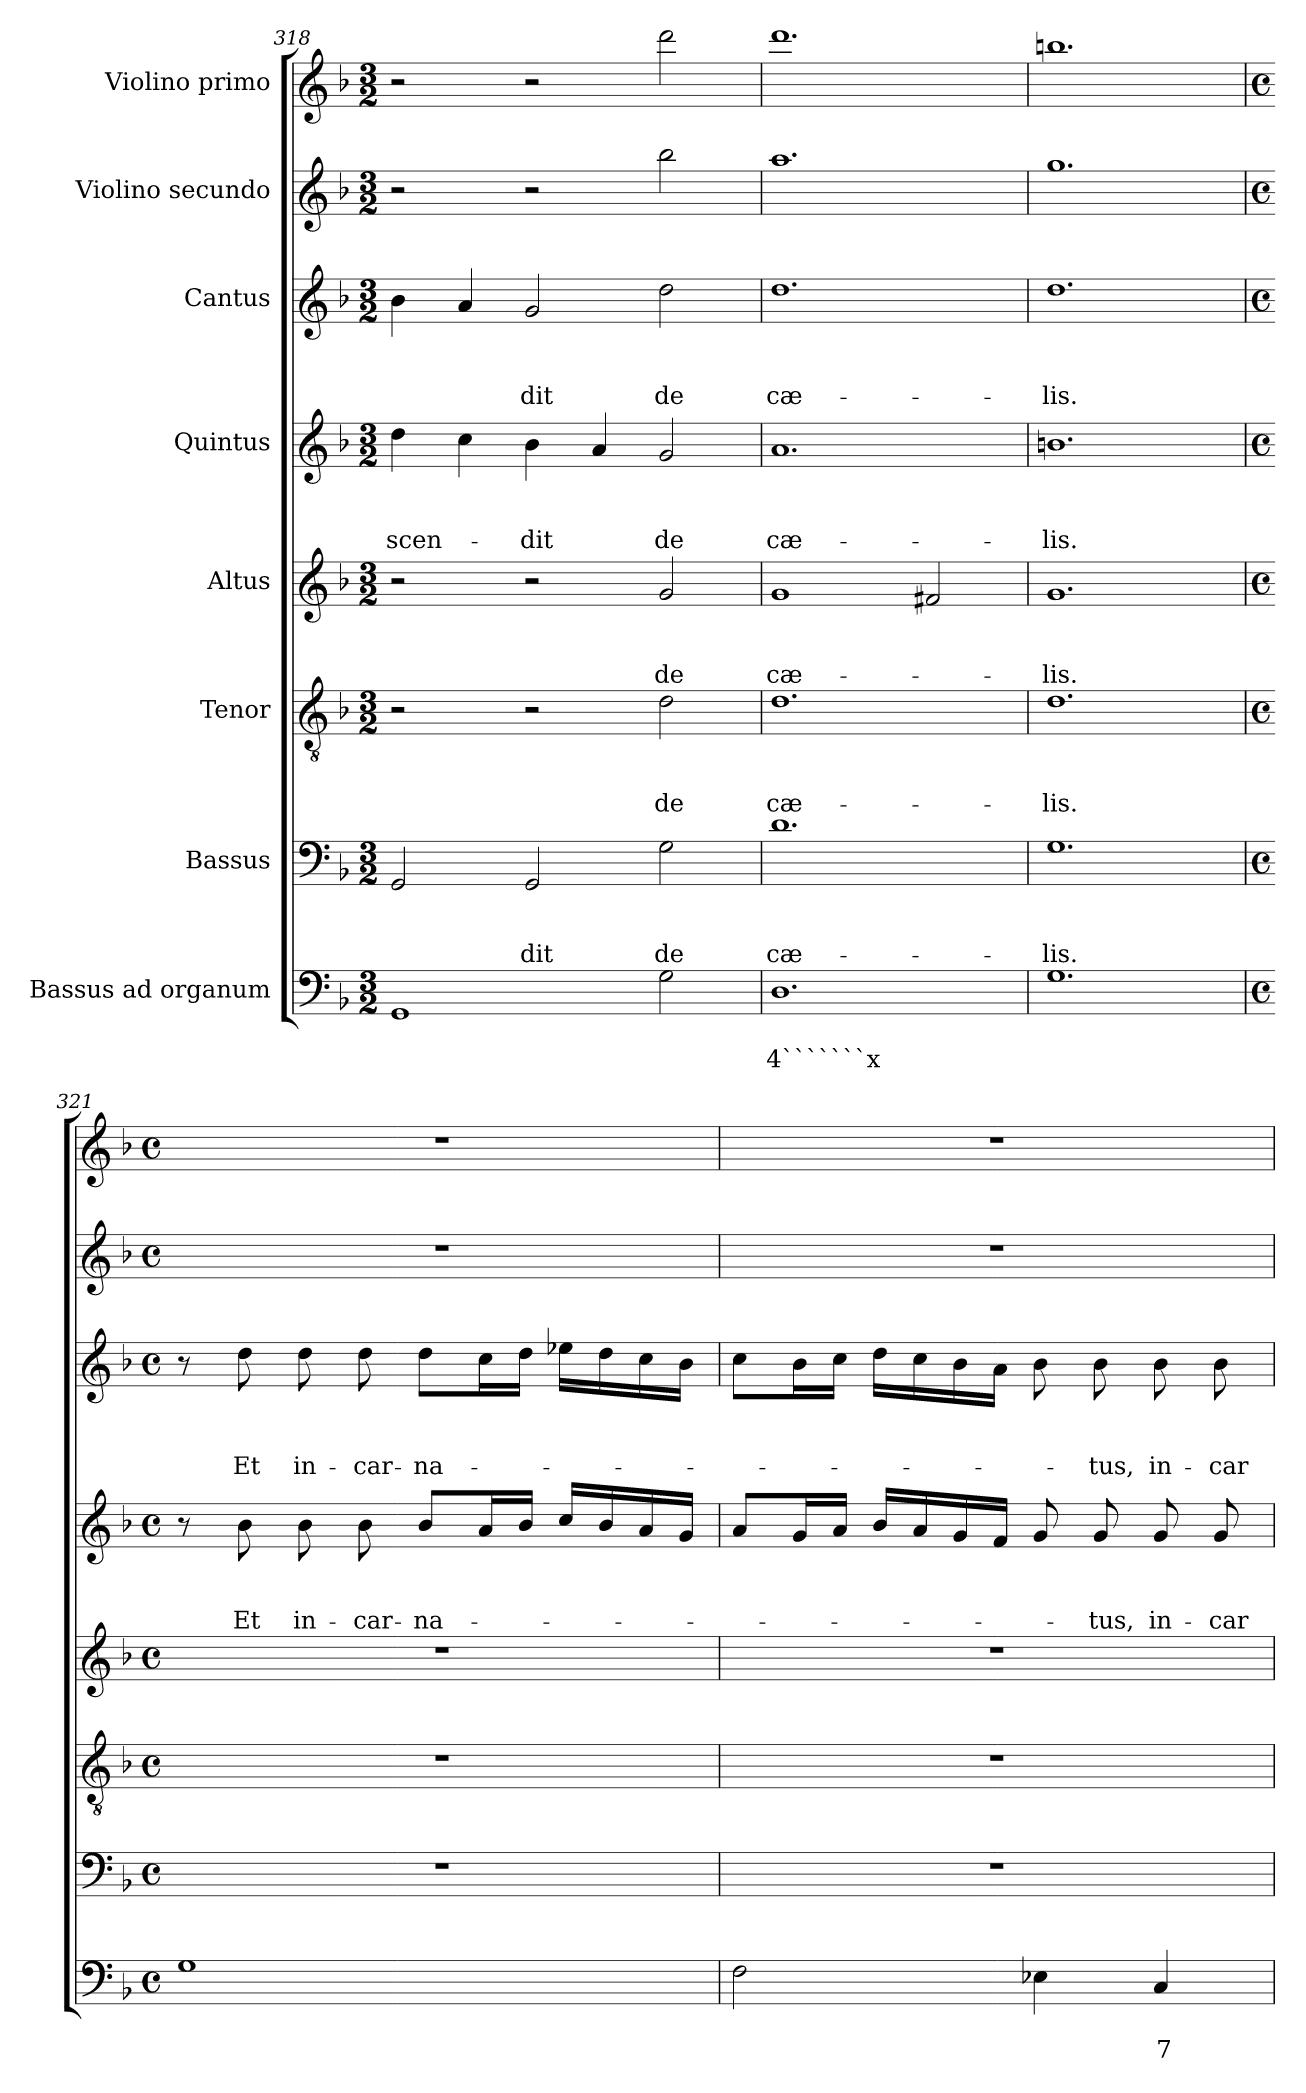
**kern	**text	**text	**kern	**text	**text	**text	**kern	**text	**text	**text	**kern	**text	**text	**text	**kern	**text	**text	**text	**kern	**text	**text	**text	**kern	**kern
*part8	*part8	*part8	*part7	*part7	*part7	*part7	*part6	*part6	*part6	*part6	*part5	*part5	*part5	*part5	*part4	*part4	*part4	*part4	*part3	*part3	*part3	*part3	*part2	*part1
*staff8	*staff8	*staff8	*staff7	*staff7	*staff7	*staff7	*staff6	*staff6	*staff6	*staff6	*staff5	*staff5	*staff5	*staff5	*staff4	*staff4	*staff4	*staff4	*staff3	*staff3	*staff3	*staff3	*staff2	*staff1
*I"Bassus ad  organum	*	*	*I"Bassus	*	*	*	*I"Tenor	*	*	*	*I"Altus	*	*	*	*I"Quintus	*	*	*	*I"Cantus	*	*	*	*I"Violino secundo	*I"Violino primo
*clefF4	*	*	*clefF4	*	*	*	*clefGv2	*	*	*	*clefG2	*	*	*	*clefG2	*	*	*	*clefG2	*	*	*	*clefG2	*clefG2
*k[b-]	*	*	*k[b-]	*	*	*	*k[b-]	*	*	*	*k[b-]	*	*	*	*k[b-]	*	*	*	*k[b-]	*	*	*	*k[b-]	*k[b-]
*F:	*	*	*F:	*	*	*	*F:	*	*	*	*F:	*	*	*	*F:	*	*	*	*F:	*	*	*	*F:	*F:
*M3/2	*	*	*M3/2	*	*	*	*M3/2	*	*	*	*M3/2	*	*	*	*M3/2	*	*	*	*M3/2	*	*	*	*M3/2	*M3/2
=318	=318	=318	=318	=318	=318	=318	=318	=318	=318	=318	=318	=318	=318	=318	=318	=318	=318	=318	=318	=318	=318	=318	=318	=318
!	!	!	!	!	!	!	!	!	!	!	!	!	!	!	!	!	!	!LO:LY:b	!	!	!	!	!	!
1GG	.	.	2GG/	.	.	.	2r	.	.	.	2r	.	.	.	4dd\	.	.	-scen-	4b-\	.	.	.	2r	2r
.	.	.	.	.	.	.	.	.	.	.	.	.	.	.	4cc\	.	.	.	4a/	.	.	.	.	.
!	!	!	!	!	!	!LO:LY:b	!	!	!	!	!	!	!	!	!	!	!	!LO:LY:b	!	!	!	!LO:LY:b	!	!
.	.	.	2GG/	.	.	-dit	2r	.	.	.	2r	.	.	.	4b-\	.	.	-dit	2g/	.	.	-dit	2r	2r
.	.	.	.	.	.	.	.	.	.	.	.	.	.	.	4a/	.	.	.	.	.	.	.	.	.
!	!	!	!	!	!	!LO:LY:b	!	!	!	!LO:LY:b	!	!	!	!LO:LY:b	!	!	!	!LO:LY:b	!	!	!	!LO:LY:b	!	!
2G\	.	.	2G\	.	.	de	2d\	.	.	de	2g/	.	.	de	2g/	.	.	de	2dd\	.	.	de	2bb-\	2ddd\
=319	=319	=319	=319	=319	=319	=319	=319	=319	=319	=319	=319	=319	=319	=319	=319	=319	=319	=319	=319	=319	=319	=319	=319	=319
!	!	!LO:LY:b	!	!	!	!LO:LY:b	!	!	!	!LO:LY:b	!	!	!	!LO:LY:b	!	!	!	!LO:LY:b	!	!	!	!LO:LY:b	!	!
1.D	.	4```````x	1.d	.	.	cæ-	1.d	.	.	cæ-	1g	.	.	cæ-	1.a	.	.	cæ-	1.dd	.	.	cæ-	1.aa	1.ddd
.	.	.	.	.	.	.	.	.	.	.	2f#X/	.	.	.	.	.	.	.	.	.	.	.	.	.
=320	=320	=320	=320	=320	=320	=320	=320	=320	=320	=320	=320	=320	=320	=320	=320	=320	=320	=320	=320	=320	=320	=320	=320	=320
!	!	!	!	!	!	!LO:LY:b	!	!	!	!LO:LY:b	!	!	!	!LO:LY:b	!	!	!	!LO:LY:b	!	!	!	!LO:LY:b	!	!
1.G	.	.	1.G	.	.	-lis.	1.d	.	.	-lis.	1.g	.	.	-lis.	1.bn	.	.	-lis.	1.dd	.	.	-lis.	1.gg	1.bbn
!!LO:PB:g=z
=321	=321	=321	=321	=321	=321	=321	=321	=321	=321	=321	=321	=321	=321	=321	=321	=321	=321	=321	=321	=321	=321	=321	=321	=321
*M4/4	*	*	*M4/4	*	*	*	*M4/4	*	*	*	*M4/4	*	*	*	*M4/4	*	*	*	*M4/4	*	*	*	*M4/4	*M4/4
*met(c)	*	*	*met(c)	*	*	*	*met(c)	*	*	*	*met(c)	*	*	*	*met(c)	*	*	*	*met(c)	*	*	*	*met(c)	*met(c)
1G	.	.	1r	.	.	.	1r	.	.	.	1r	.	.	.	8r	.	.	.	8r	.	.	.	1r	1r
!	!	!	!	!	!	!	!	!	!	!	!	!	!	!	!	!	!	!LO:LY:b	!	!	!	!LO:LY:b	!	!
.	.	.	.	.	.	.	.	.	.	.	.	.	.	.	8b-\	.	.	Et	8dd\	.	.	Et	.	.
!	!	!	!	!	!	!	!	!	!	!	!	!	!	!	!	!	!	!LO:LY:b	!	!	!	!LO:LY:b	!	!
.	.	.	.	.	.	.	.	.	.	.	.	.	.	.	8b-\	.	.	in-	8dd\	.	.	in-	.	.
!	!	!	!	!	!	!	!	!	!	!	!	!	!	!	!	!	!	!LO:LY:b	!	!	!	!LO:LY:b	!	!
.	.	.	.	.	.	.	.	.	.	.	.	.	.	.	8b-\	.	.	-car-	8dd\	.	.	-car-	.	.
!	!	!	!	!	!	!	!	!	!	!	!	!	!	!	!	!	!	!LO:LY:b	!	!	!	!LO:LY:b	!	!
.	.	.	.	.	.	.	.	.	.	.	.	.	.	.	8b-/L	.	.	-na-	8dd\L	.	.	-na-	.	.
.	.	.	.	.	.	.	.	.	.	.	.	.	.	.	16a/L	.	.	.	16cc\L	.	.	.	.	.
.	.	.	.	.	.	.	.	.	.	.	.	.	.	.	16b-/JJ	.	.	.	16dd\JJ	.	.	.	.	.
.	.	.	.	.	.	.	.	.	.	.	.	.	.	.	16cc/LL	.	.	.	16ee-X\LL	.	.	.	.	.
.	.	.	.	.	.	.	.	.	.	.	.	.	.	.	16b-/	.	.	.	16dd\	.	.	.	.	.
.	.	.	.	.	.	.	.	.	.	.	.	.	.	.	16a/	.	.	.	16cc\	.	.	.	.	.
.	.	.	.	.	.	.	.	.	.	.	.	.	.	.	16g/JJ	.	.	.	16b-\JJ	.	.	.	.	.
=322	=322	=322	=322	=322	=322	=322	=322	=322	=322	=322	=322	=322	=322	=322	=322	=322	=322	=322	=322	=322	=322	=322	=322	=322
2F\	.	.	1r	.	.	.	1r	.	.	.	1r	.	.	.	8a/L	.	.	.	8cc\L	.	.	.	1r	1r
.	.	.	.	.	.	.	.	.	.	.	.	.	.	.	16g/L	.	.	.	16b-\L	.	.	.	.	.
.	.	.	.	.	.	.	.	.	.	.	.	.	.	.	16a/JJ	.	.	.	16cc\JJ	.	.	.	.	.
.	.	.	.	.	.	.	.	.	.	.	.	.	.	.	16b-/LL	.	.	.	16dd\LL	.	.	.	.	.
.	.	.	.	.	.	.	.	.	.	.	.	.	.	.	16a/	.	.	.	16cc\	.	.	.	.	.
.	.	.	.	.	.	.	.	.	.	.	.	.	.	.	16g/	.	.	.	16b-\	.	.	.	.	.
.	.	.	.	.	.	.	.	.	.	.	.	.	.	.	16f/JJ	.	.	.	16a\JJ	.	.	.	.	.
4E-X\	.	.	.	.	.	.	.	.	.	.	.	.	.	.	8g/	.	.	.	8b-\	.	.	.	.	.
!	!	!	!	!	!	!	!	!	!	!	!	!	!	!	!	!	!	!LO:LY:b	!	!	!	!LO:LY:b	!	!
.	.	.	.	.	.	.	.	.	.	.	.	.	.	.	8g/	.	.	-tus,	8b-\	.	.	-tus,	.	.
!	!	!LO:LY:b	!	!	!	!	!	!	!	!	!	!	!	!	!	!	!	!LO:LY:b	!	!	!	!LO:LY:b	!	!
4C/	.	7	.	.	.	.	.	.	.	.	.	.	.	.	8g/	.	.	in-	8b-\	.	.	in-	.	.
!	!	!	!	!	!	!	!	!	!	!	!	!	!	!	!	!	!	!LO:LY:b	!	!	!	!LO:LY:b	!	!
.	.	.	.	.	.	.	.	.	.	.	.	.	.	.	8g/	.	.	-car-	8b-\	.	.	-car-	.	.
=	=	=	=	=	=	=	=	=	=	=	=	=	=	=	=	=	=	=	=	=	=	=	=	=
*-	*-	*-	*-	*-	*-	*-	*-	*-	*-	*-	*-	*-	*-	*-	*-	*-	*-	*-	*-	*-	*-	*-	*-	*-
